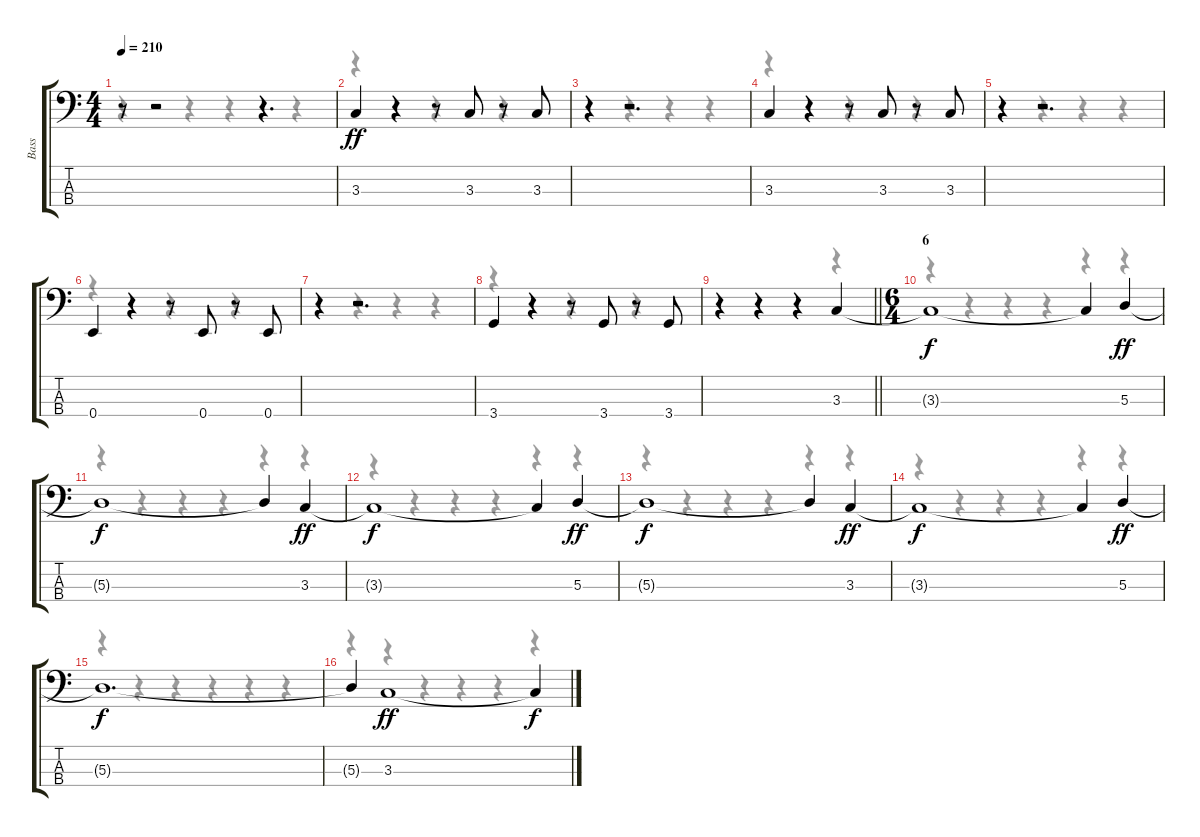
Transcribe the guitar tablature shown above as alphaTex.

\track ("Bass" "Bass") {instrument electricbassfinger}
\staff {score tabs}
\tuning (G2 D2 A1 E1) {hide}
\voice
\ts (4 4)
\tempo 210
\clef f4
\ks c
r.8{dy ff} r.2 r.4{d} |
3.3.4 r.4 r.8 3.3.8 r.8 3.3.8 |
r.4 r.2{d} |
3.3.4 r.4 r.8 3.3.8 r.8 3.3.8 |
r.4 r.2{d} |
0.4.4 r.4 r.8 0.4.8 r.8 0.4.8 |
r.4 r.2{d} |
3.4.4 r.4 r.8 3.4.8 r.8 3.4.8 |
\barLineRight lightlight
r.4 r.4 r.4 3.3.4 |
\ts (6 4)
\section ("" "6")
3.3{t}.1{dy f} 3.3{t}.4 5.3.4{dy ff} |
5.3{t}.1{dy f} 5.3{t}.4 3.3.4{dy ff} |
3.3{t}.1{dy f} 3.3{t}.4 5.3.4{dy ff} |
5.3{t}.1{dy f} 5.3{t}.4 3.3.4{dy ff} |
3.3{t}.1{dy f} 3.3{t}.4 5.3.4{dy ff} |
5.3{t}.1{d dy f} |
5.3{t}.4 3.3.1{dy ff} 3.3{t}.4{dy f}
\voice
\clef f4
\ottava regular
\simile none
\ks c
r.4{dy f} r.4 r.4 r.4 |
r.4 r.4 r.4 r.4 |
r.4 r.4 r.4 r.4 |
r.4 r.4 r.4 r.4 |
r.4 r.4 r.4 r.4 |
r.4 r.4 r.4 r.4 |
r.4 r.4 r.4 r.4 |
r.4 r.4 r.4 r.4 |
\barLineRight lightlight
r.4 r.4 r.4 r.4 |
r.4 r.4 r.4 r.4 r.4 r.4 |
r.4 r.4 r.4 r.4 r.4 r.4 |
r.4 r.4 r.4 r.4 r.4 r.4 |
r.4 r.4 r.4 r.4 r.4 r.4 |
r.4 r.4 r.4 r.4 r.4 r.4 |
r.4 r.4 r.4 r.4 r.4 r.4 |
r.4 r.4 r.4 r.4 r.4 r.4
